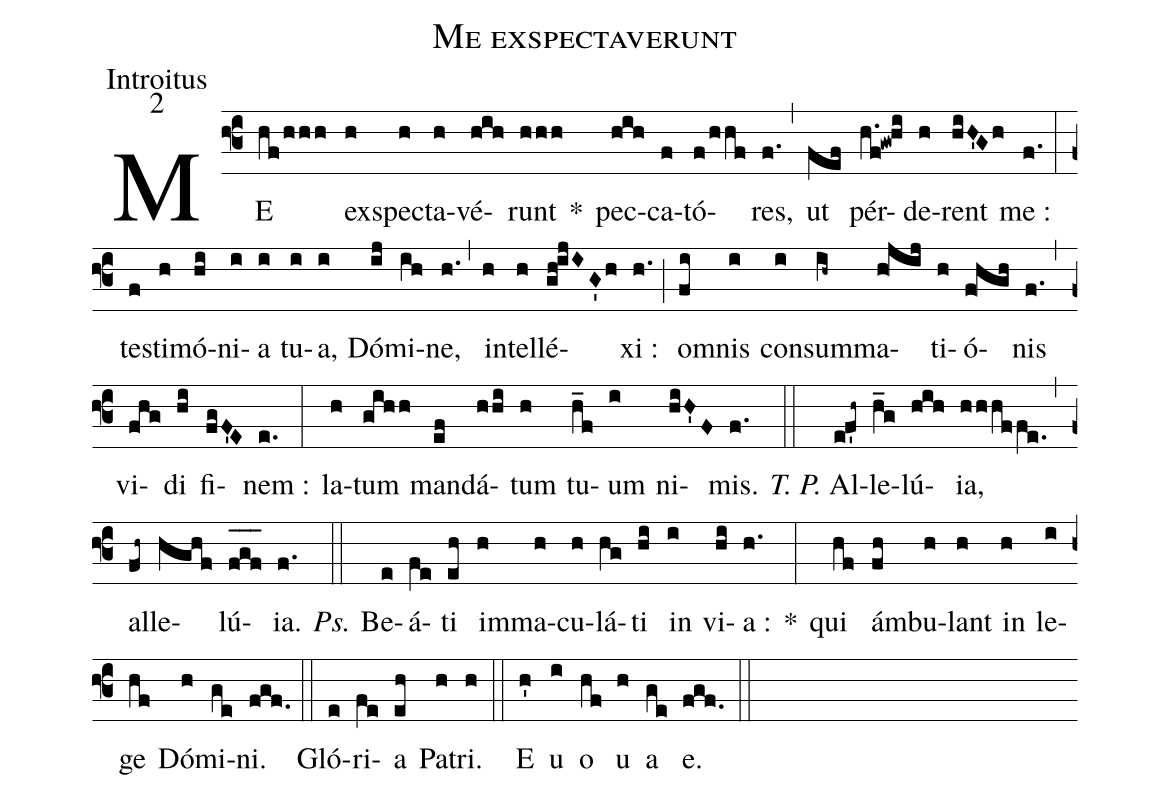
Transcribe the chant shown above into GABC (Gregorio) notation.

name:Me exspectaverunt;
office-part:Introitus;
mode:2;
%%
(f3) ME(hf/hhh) ex(h)spe(h)cta(h)vé(hih)runt(hhh) *() pec(hih)ca(f)tó(f/hhf)res,(f.) (,) ut(fef) pér(h.f!gw!hi)de(h)rent(hiH'Gh) me :(f.) (:) te(f)sti(h)mó(hi)ni(i)a(i) tu(i)a,(i) Dó(ij)mi(ih)ne,(h.) (,) in(h)tel(h)lé(gh!ijIG'h)xi :(h.) (;) o(fi)mnis(i) con(i)sum(ih~)ma(h!jij)ti(h)ó(f!hgh)nis(f.) (,) vi(fhg)di(hi) fi(fgF'E)nem :(e.) (:) la(h)tum(gihh) man(ef)dá(hhi)tum(h) tu(h_f)um(i) ni(hiH'F)mis.(f.) (::) <i>T. P.</i> Al(ef'h~)le(h_g)lú(hih){ia},(hhhffe.) (,) al(fh~)le(hghf)lú(f_[oh:h]g_[oh:h]f_[oh:h]){ia}.(f.) (::) <i>Ps.</i> Be(e)á(fe)ti(eh) im(h)ma(h)cu(h)lá(hg)ti(hi) in(i) vi(hi)a :(h.) *(:) qui(hf) ám(fh)bu(h)lant(h) in(h) le(i)ge(hf) Dó(h)mi(ge)ni.(fgf.) (::) Gló(e)ri(fe)a(eh) Pa(h)tri.(h) (::) <eu>E(h') u(i) o(hf) u(h) a(ge) e.</eu>(fgf.) (::)
